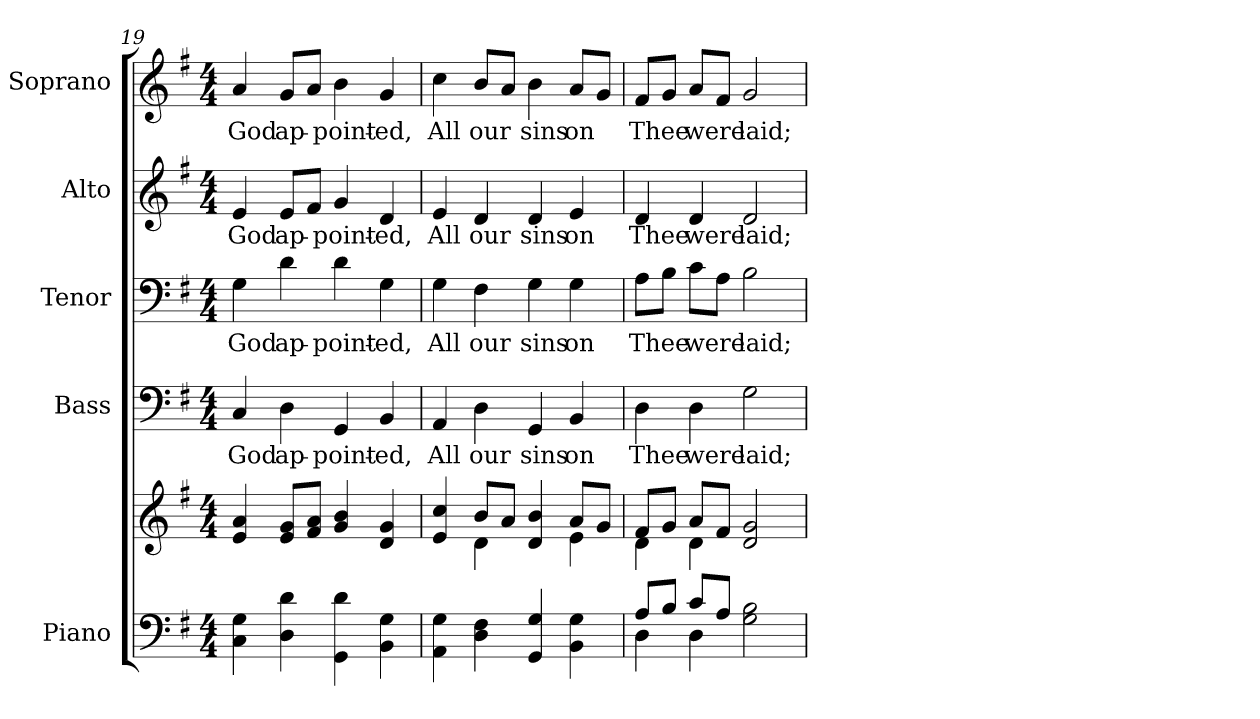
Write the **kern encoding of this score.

**kern	**kern	**kern	**text	**kern	**text	**kern	**text	**kern	**text
*part5	*part5	*part4	*part4	*part3	*part3	*part2	*part2	*part1	*part1
*staff6	*staff5	*staff4	*staff4	*staff3	*staff3	*staff2	*staff2	*staff1	*staff1
*I"Piano	*	*I"Bass	*	*I"Tenor	*	*I"Alto	*	*I"Soprano	*
*I'Pno.	*	*I'B.	*	*I'T.	*	*I'A.	*	*I'S.	*
!!LO:PB:g=z
*clefF4	*clefG2	*clefF4	*	*clefF4	*	*clefG2	*	*clefG2	*
*k[f#]	*k[f#]	*k[f#]	*	*k[f#]	*	*k[f#]	*	*k[f#]	*
*G:	*G:	*G:	*	*G:	*	*G:	*	*G:	*
*M4/4	*M4/4	*M4/4	*	*M4/4	*	*M4/4	*	*M4/4	*
=19	=19	=19	=19	=19	=19	=19	=19	=19	=19
!	!	!	!LO:LY:b:color=#000000	!	!	!	!	!	!
!	!	!	!	!	!LO:LY:b:color=#000000	!	!	!	!
!	!	!	!	!	!	!	!LO:LY:b:color=#000000	!	!
!	!	!	!	!	!	!	!	!	!LO:LY:b:color=#000000
4Ci\ 4Gi	4ei/ 4ai	4Ci/	God	4Gi\	God	4ei/	God	4ai/	God
!	!	!	!LO:LY:b:color=#000000	!	!	!	!	!	!
!	!	!	!	!	!LO:LY:b:color=#000000	!	!	!	!
!	!	!	!	!	!	!	!LO:LY:b:color=#000000	!	!
!	!	!	!	!	!	!	!	!	!LO:LY:b:color=#000000
4Di\ 4di	8ei/ 8giL	4Di\	ap-	4di\	ap-	8ei/L	ap-	8gi/L	ap-
.	8f#i/ 8aiJ	.	.	.	.	8f#i/J	.	8ai/J	.
!	!	!	!LO:LY:b:color=#000000	!	!	!	!	!	!
!	!	!	!	!	!LO:LY:b:color=#000000	!	!	!	!
!	!	!	!	!	!	!	!LO:LY:b:color=#000000	!	!
!	!	!	!	!	!	!	!	!	!LO:LY:b:color=#000000
4GGi\ 4di	4gi/ 4bi	4GGi/	-point-	4di\	-point-	4gi/	-point-	4bi\	-point-
!	!	!	!LO:LY:b:color=#000000	!	!	!	!	!	!
!	!	!	!	!	!LO:LY:b:color=#000000	!	!	!	!
!	!	!	!	!	!	!	!LO:LY:b:color=#000000	!	!
!	!	!	!	!	!	!	!	!	!LO:LY:b:color=#000000
4BBi\ 4Gi	4di/ 4gi	4BBi/	-ed,	4Gi\	-ed,	4di/	-ed,	4gi/	-ed,
=20	=20	=20	=20	=20	=20	=20	=20	=20	=20
*	*^	*	*	*	*	*	*	*	*
!	!	!	!	!LO:LY:b:color=#000000	!	!	!	!	!	!
!	!	!	!	!	!	!LO:LY:b:color=#000000	!	!	!	!
!	!	!	!	!	!	!	!	!LO:LY:b:color=#000000	!	!
!	!	!	!	!	!	!	!	!	!	!LO:LY:b:color=#000000
4AAi\ 4Gi	4ei/ 4cci	4ryy	4AAi/	All	4Gi\	All	4ei/	All	4cci\	All
!	!	!	!	!LO:LY:b:color=#000000	!	!	!	!	!	!
!	!	!	!	!	!	!LO:LY:b:color=#000000	!	!	!	!
!	!	!	!	!	!	!	!	!LO:LY:b:color=#000000	!	!
!	!	!	!	!	!	!	!	!	!	!LO:LY:b:color=#000000
4Di\ 4F#i	8bi/L	4di\	4Di\	our	4F#i\	our	4di/	our	8bi/L	our
.	8ai/J	.	.	.	.	.	.	.	8ai/J	.
!	!	!	!	!LO:LY:b:color=#000000	!	!	!	!	!	!
!	!	!	!	!	!	!LO:LY:b:color=#000000	!	!	!	!
!	!	!	!	!	!	!	!	!LO:LY:b:color=#000000	!	!
!	!	!	!	!	!	!	!	!	!	!LO:LY:b:color=#000000
4GGi/ 4Gi	4di/ 4bi	4ryy	4GGi/	sins	4Gi\	sins	4di/	sins	4bi\	sins
!	!	!	!	!LO:LY:b:color=#000000	!	!	!	!	!	!
!	!	!	!	!	!	!LO:LY:b:color=#000000	!	!	!	!
!	!	!	!	!	!	!	!	!LO:LY:b:color=#000000	!	!
!	!	!	!	!	!	!	!	!	!	!LO:LY:b:color=#000000
4BBi\ 4Gi	8ai/L	4ei\	4BBi/	on	4Gi\	on	4ei/	on	8ai/L	on
.	8gi/J	.	.	.	.	.	.	.	8gi/J	.
!!LO:PB:g=z
=21	=21	=21	=21	=21	=21	=21	=21	=21	=21	=21
*^	*	*	*	*	*	*	*	*	*	*
!	!	!	!	!	!LO:LY:b:color=#000000	!	!	!	!	!	!
!	!	!	!	!	!	!	!LO:LY:b:color=#000000	!	!	!	!
!	!	!	!	!	!	!	!	!	!LO:LY:b:color=#000000	!	!
!	!	!	!	!	!	!	!	!	!	!	!LO:LY:b:color=#000000
8Ai/L	4Di\	8f#i/L	4di\	4Di\	Thee	8Ai\L	Thee	4di/	Thee	8f#i/L	Thee
8Bi/J	.	8gi/J	.	.	.	8Bi\J	.	.	.	8gi/J	.
!	!	!	!	!	!LO:LY:b:color=#000000	!	!	!	!	!	!
!	!	!	!	!	!	!	!LO:LY:b:color=#000000	!	!	!	!
!	!	!	!	!	!	!	!	!	!LO:LY:b:color=#000000	!	!
!	!	!	!	!	!	!	!	!	!	!	!LO:LY:b:color=#000000
8ci/L	4Di\	8ai/L	4di\	4Di\	were	8ci\L	were	4di/	were	8ai/L	were
8Ai/J	.	8f#i/J	.	.	.	8Ai\J	.	.	.	8f#i/J	.
!	!	!	!	!	!LO:LY:b:color=#000000	!	!	!	!	!	!
!	!	!	!	!	!	!	!LO:LY:b:color=#000000	!	!	!	!
!	!	!	!	!	!	!	!	!	!LO:LY:b:color=#000000	!	!
!	!	!	!	!	!	!	!	!	!	!	!LO:LY:b:color=#000000
2Gi\ 2Bi	2ryy	2di/ 2gi	2ryy	2Gi\	laid;	2Bi\	laid;	2di/	laid;	2gi/	laid;
*v	*v	*	*	*	*	*	*	*	*	*	*
*	*v	*v	*	*	*	*	*	*	*	*
=	=	=	=	=	=	=	=	=	=
*-	*-	*-	*-	*-	*-	*-	*-	*-	*-
